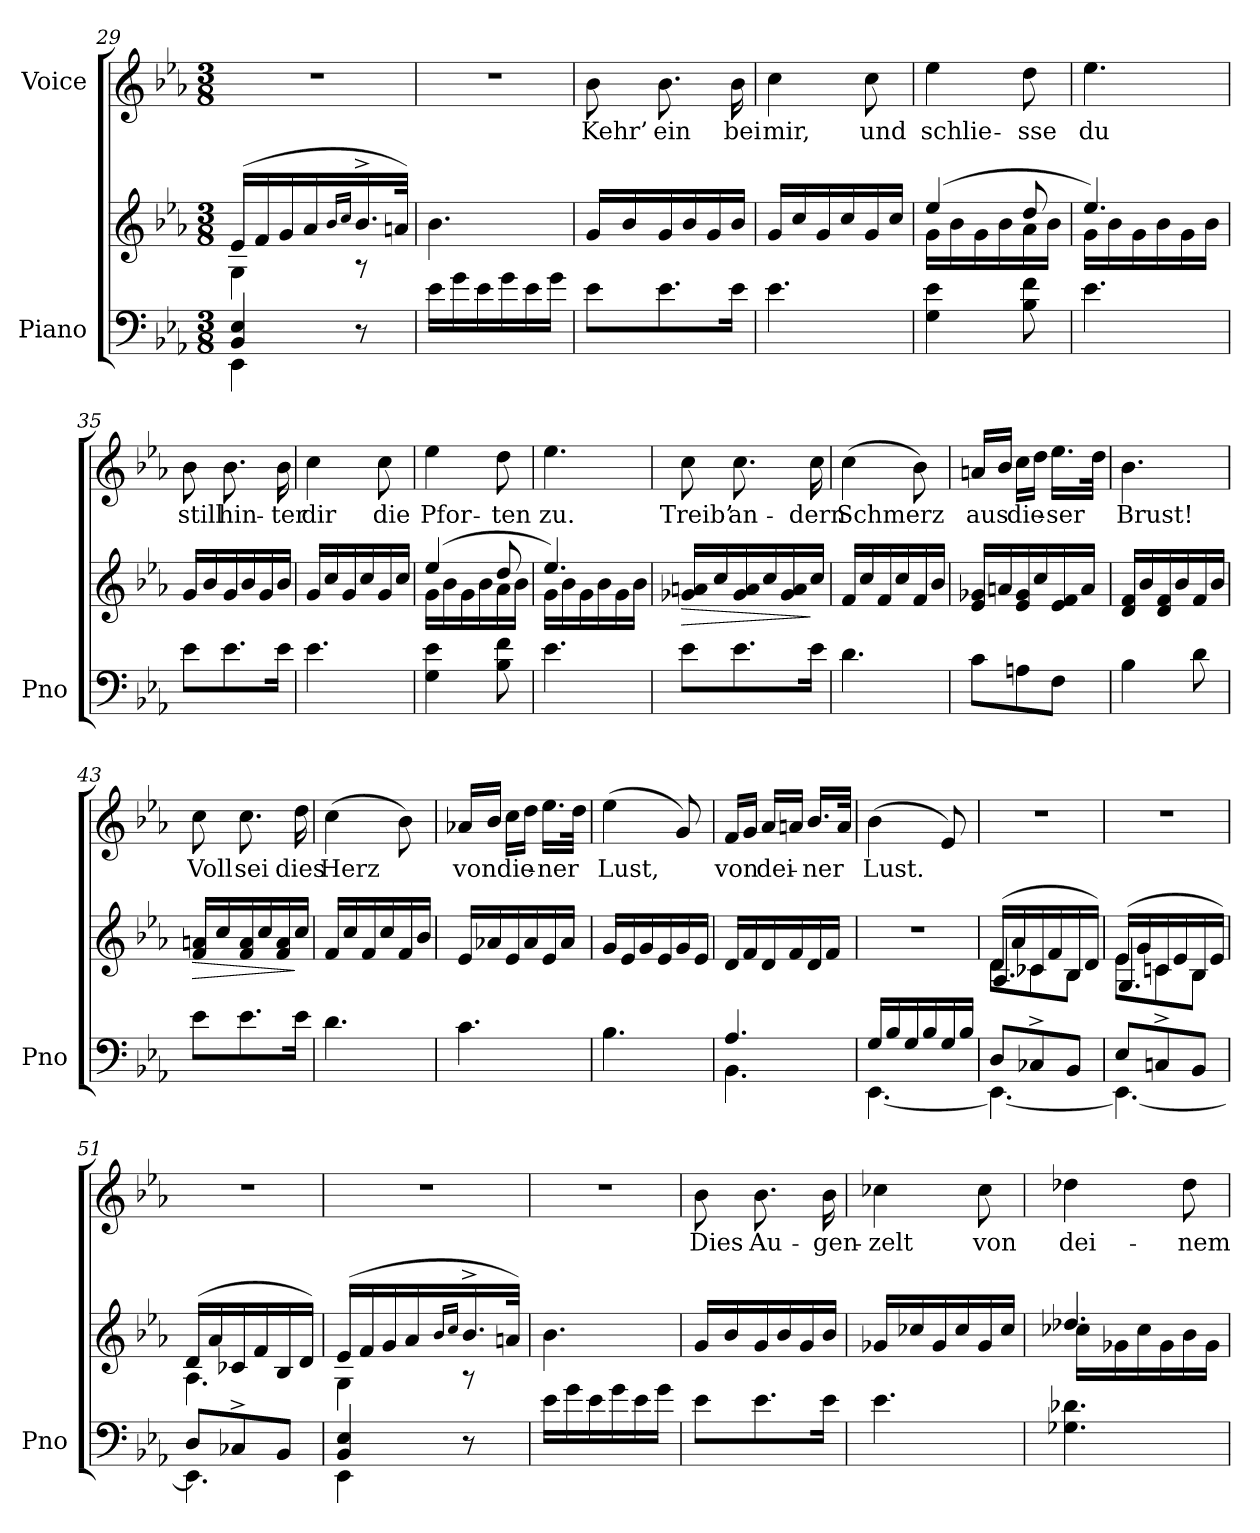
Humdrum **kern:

**kern	**kern	**dynam	**kern	**text
*part2	*part2	*part2	*part1	*part1
*staff3	*staff2	*staff2/3	*staff1	*staff1
*I"Piano	*	*	*I"Voice	*
*I'Pno	*	*	*	*
!!LO:LB:g=z
*clefF4	*clefG2	*	*clefG2	*
*k[b-e-a-]	*k[b-e-a-]	*	*k[b-e-a-]	*
*M3/8	*M3/8	*	*M3/8	*
=29	=29	=29	=29	=29
*^	*^	*	*	*
4BB-/ 4E-/	4EE-\	(16e-/LL	4G\	.	4.r	.
.	.	16f/	.	.	.	.
.	.	16g/	.	.	.	.
.	.	16a-/	.	.	.	.
.	.	16qb-/LL	.	.	.	.
.	.	16qcc/JJ	.	.	.	.
8r	8ryy	16.b-^</	8r	.	.	.
.	.	32an/JJk)	.	.	.	.
*v	*v	*	*	*	*	*
*	*v	*v	*	*	*
!!LO:LB:g=z
=30	=30	=30	=30	=30
16e-\LL	4.b-\	.	4.r	.
16g\	.	.	.	.
16e-\	.	.	.	.
16g\	.	.	.	.
16e-\	.	.	.	.
16g\JJ	.	.	.	.
=31	=31	=31	=31	=31
!	!	!	!	!LO:LY:b
8e-\L	16g/LL	.	8b-\	Kehr’
.	16b-/	.	.	.
!	!	!	!	!LO:LY:b
8.e-\	16g/	.	8.b-\	ein
.	16b-/	.	.	.
.	16g/	.	.	.
!	!	!	!	!LO:LY:b
16e-\Jk	16b-/JJ	.	16b-\	bei
=32	=32	=32	=32	=32
!	!	!	!	!LO:LY:b
4.e-\	16g/LL	.	4cc\	mir,
.	16cc/	.	.	.
.	16g/	.	.	.
.	16cc/	.	.	.
!	!	!	!	!LO:LY:b
.	16g/	.	8cc\	und
.	16cc/JJ	.	.	.
=33	=33	=33	=33	=33
*	*^	*	*	*
!	!	!	!	!	!LO:LY:b
4G\ 4e-\	(4ee-/	16g\LL	.	4ee-\	schlie-
.	.	16b-\	.	.	.
.	.	16g\	.	.	.
.	.	16b-\	.	.	.
!	!	!	!	!	!LO:LY:b
8B-\ 8f\	8dd/	16a-\	.	8dd\	-sse
.	.	16b-\JJ	.	.	.
=34	=34	=34	=34	=34	=34
!	!	!	!	!	!LO:LY:b
4.e-\	4.ee-/)	16g\LL	.	4.ee-\	du
.	.	16b-\	.	.	.
.	.	16g\	.	.	.
.	.	16b-\	.	.	.
.	.	16g\	.	.	.
.	.	16b-\JJ	.	.	.
!!LO:LB:g=z
=35	=35	=35	=35	=35	=35
!	!	!	!	!	!LO:LY:b
*	*v	*v	*	*	*
8e-\L	16g/LL	.	8b-\	still
.	16b-/	.	.	.
!	!	!	!	!LO:LY:b
8.e-\	16g/	.	8.b-\	hin-
.	16b-/	.	.	.
.	16g/	.	.	.
!	!	!	!	!LO:LY:b
16e-\Jk	16b-/JJ	.	16b-\	-ter
!!LO:LB:g=z
=36	=36	=36	=36	=36
!	!	!	!	!LO:LY:b
4.e-\	16g/LL	.	4cc\	dir
.	16cc/	.	.	.
.	16g/	.	.	.
.	16cc/	.	.	.
!	!	!	!	!LO:LY:b
.	16g/	.	8cc\	die
.	16cc/JJ	.	.	.
=37	=37	=37	=37	=37
*	*^	*	*	*
!	!	!	!	!	!LO:LY:b
4G\ 4e-\	(4ee-/	16g\LL	.	4ee-\	Pfor-
.	.	16b-\	.	.	.
.	.	16g\	.	.	.
.	.	16b-\	.	.	.
!	!	!	!	!	!LO:LY:b
8B-\ 8f\	8dd/	16a-\	.	8dd\	-ten
.	.	16b-\JJ	.	.	.
=38	=38	=38	=38	=38	=38
!	!	!	!	!	!LO:LY:b
4.e-\	4.ee-/)	16g\LL	.	4.ee-\	zu.
.	.	16b-\	.	.	.
.	.	16g\	.	.	.
.	.	16b-\	.	.	.
.	.	16g\	.	.	.
.	.	16b-\JJ	.	.	.
=39	=39	=39	=39	=39	=39
!	!	!	!LO:HP:b	!	!LO:LY:b
*	*v	*v	*	*	*
8e-\L	16g-X/ 16an/LL	>	8cc\	Treib’
.	16cc/	.	.	.
!	!	!	!	!LO:LY:b
8.e-\	16g-/ 16a/	.	8.cc\	an-
.	16cc/	.	.	.
.	16g-/ 16a/	.	.	.
!	!	!	!	!LO:LY:b
16e-\Jk	16cc/JJ	]	16cc\	-dern
=40	=40	=40	=40	=40
!	!	!	!	!LO:LY:b
4.d\	16f/LL	.	(4cc\	Schmerz
.	16cc/	.	.	.
.	16f/	.	.	.
.	16cc/	.	.	.
.	16f/	.	8b-\)	.
.	16b-/JJ	.	.	.
!!LO:PB:g=z
=41	=41	=41	=41	=41
!	!	!	!	!LO:LY:b
8c\L	16e-/ 16g-X/LL	.	16an/LL	aus
.	16an/	.	16b-/JJ	.
!	!	!	!	!LO:LY:b
8An\	16e-/ 16g-/	.	16cc\LL	die-
.	16cc/	.	16dd\JJ	.
!	!	!	!	!LO:LY:b
8F\J	16e-/ 16f/	.	16.ee-\LL	ser
.	16a/JJ	.	.	.
.	.	.	32dd\JJk	.
!!LO:LB:g=z
=42	=42	=42	=42	=42
!	!	!	!	!LO:LY:b
4B-\	16d/ 16f/LL	.	4.b-\	Brust!
.	16b-/	.	.	.
.	16d/ 16f/	.	.	.
.	16b-/	.	.	.
8d\	16f/	.	.	.
.	16b-/JJ	.	.	.
=43	=43	=43	=43	=43
!	!	!LO:HP:b	!	!LO:LY:b
8e-\L	16f/ 16an/LL	>	8cc\	Voll
.	16cc/	.	.	.
!	!	!	!	!LO:LY:b
8.e-\	16f/ 16a/	.	8.cc\	sei
.	16cc/	.	.	.
.	16f/ 16a/	.	.	.
!	!	!	!	!LO:LY:b
16e-\Jk	16cc/JJ	]	16dd\	dies
=44	=44	=44	=44	=44
!	!	!	!	!LO:LY:b
4.d\	16f/LL	.	(4cc\	Herz
.	16cc/	.	.	.
.	16f/	.	.	.
.	16cc/	.	.	.
.	16f/	.	8b-\)	.
.	16b-/JJ	.	.	.
=45	=45	=45	=45	=45
!	!	!	!	!LO:LY:b
4.c\	16e-/LL	.	16a-X/LL	von
.	16a-X/	.	16b-/JJ	.
!	!	!	!	!LO:LY:b
.	16e-/	.	16cc\LL	die-
.	16a-/	.	16dd\JJ	.
!	!	!	!	!LO:LY:b
.	16e-/	.	16.ee-\LL	-ner
.	16a-/JJ	.	.	.
.	.	.	32dd\JJk	.
=46	=46	=46	=46	=46
!	!	!	!	!LO:LY:b
4.B-\	16g/LL	.	(4ee-\	Lust,
.	16e-/	.	.	.
.	16g/	.	.	.
.	16e-/	.	.	.
.	16g/	.	8g/)	.
.	16e-/JJ	.	.	.
!!LO:LB:g=z
=47	=47	=47	=47	=47
*^	*	*	*	*
!	!	!	!	!	!LO:LY:b
4.A-/	4.BB-\	16d/LL	.	16f/LL	von
.	.	16f/	.	16g/JJ	.
!	!	!	!	!	!LO:LY:b
.	.	16d/	.	16a-/LL	dei-
.	.	16f/	.	16an/JJ	.
!	!	!	!	!	!LO:LY:b
.	.	16d/	.	16.b-/LL	-ner
.	.	16f/JJ	.	.	.
.	.	.	.	32a/JJk	.
!!LO:LB:g=z
=48	=48	=48	=48	=48	=48
!	!	!	!	!	!LO:LY:b
16G/LL	[4.EE-\	4.r	.	(4b-\	Lust.
16B-/	.	.	.	.	.
16G/	.	.	.	.	.
16B-/	.	.	.	.	.
16G/	.	.	.	8e-/)	.
16B-/JJ	.	.	.	.	.
=49	=49	=49	=49	=49	=49
*	*	*^	*	*	*
*	*	*	*^	*	*	*
8D/L	4.EE-\_	(16d/LL	8d\L	4.A-/	.	4.r	.
.	.	16a-/	.	.	.	.	.
8C-X^/	.	16c-X/	8c-\	.	.	.	.
.	.	16f/	.	.	.	.	.
8BB-/J	.	16B-/	8B-\J	.	.	.	.
.	.	16d/JJ)	.	.	.	.	.
=50	=50	=50	=50	=50	=50	=50	=50
8E-/L	4.EE-\_	(16e-/LL	8e-\L	4.G/	.	4.r	.
.	.	16g/	.	.	.	.	.
8Cn^/	.	16c/	8cn\	.	.	.	.
.	.	16e-/	.	.	.	.	.
8BB-/J	.	16B-/	8B-\J	.	.	.	.
.	.	16e-/JJ)	.	.	.	.	.
*	*	*	*v	*v	*	*	*
=51	=51	=51	=51	=51	=51	=51
8D/L	4.EE-\]	(16d/LL	4.A-\	.	4.r	.
.	.	16a-/	.	.	.	.
8C-X^/	.	16c-X/	.	.	.	.
.	.	16f/	.	.	.	.
8BB-/J	.	16B-/	.	.	.	.
.	.	16d/JJ)	.	.	.	.
=52	=52	=52	=52	=52	=52	=52
4BB-/ 4E-/	4EE-\	(16e-/LL	4G\	.	4.r	.
.	.	16f/	.	.	.	.
.	.	16g/	.	.	.	.
.	.	16a-/	.	.	.	.
.	.	16qb-/LL	.	.	.	.
.	.	16qcc/JJ	.	.	.	.
8r	8ryy	16.b-^</	8r	.	.	.
.	.	32an/JJk)	.	.	.	.
*v	*v	*	*	*	*	*
*	*v	*v	*	*	*
!!LO:PB:g=z
=53	=53	=53	=53	=53
16e-\LL	4.b-\	.	4.r	.
16g\	.	.	.	.
16e-\	.	.	.	.
16g\	.	.	.	.
16e-\	.	.	.	.
16g\JJ	.	.	.	.
=54	=54	=54	=54	=54
!	!	!	!	!LO:LY:b
8e-\L	16g/LL	.	8b-\	Dies
.	16b-/	.	.	.
!	!	!	!	!LO:LY:b
8.e-\	16g/	.	8.b-\	Au-
.	16b-/	.	.	.
.	16g/	.	.	.
!	!	!	!	!LO:LY:b
16e-\Jk	16b-/JJ	.	16b-\	-gen-
=55	=55	=55	=55	=55
!	!	!	!	!LO:LY:b
4.e-\	16g-X/LL	.	4cc-X\	-zelt
.	16cc-X/	.	.	.
.	16g-/	.	.	.
.	16cc-/	.	.	.
!	!	!	!	!LO:LY:b
.	16g-/	.	8cc-\	von
.	16cc-/JJ	.	.	.
=56	=56	=56	=56	=56
*	*^	*	*	*
!	!	!	!	!	!LO:LY:b
4.G-X\ 4.d-X\	4.dd-X/	16cc-X\LL	.	4dd-X\	dei-
.	.	16g-X\	.	.	.
.	.	16cc-\	.	.	.
.	.	16g-\	.	.	.
!	!	!	!	!	!LO:LY:b
.	.	16b-\	.	8dd-\	-nem
.	.	16g-\JJ	.	.	.
*	*v	*v	*	*	*
=	=	=	=	=
*-	*-	*-	*-	*-
